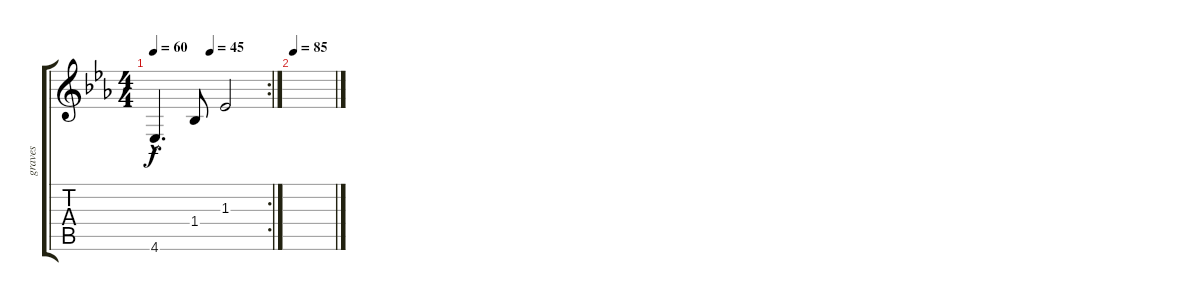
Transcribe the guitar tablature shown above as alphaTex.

\track ("graves" "graves") {instrument contrabass}
\staff {score tabs}
\tuning (B3 Gb3 D3 A2 E2 B1) {hide}
\rc 2
\ts (4 4)
\tempo 60
\tempo (45 0.5)
\clef g2
\ks eb
4.6{hac}.4{d dy f} 1.4.8 1.3.2 |
\tempo 85
